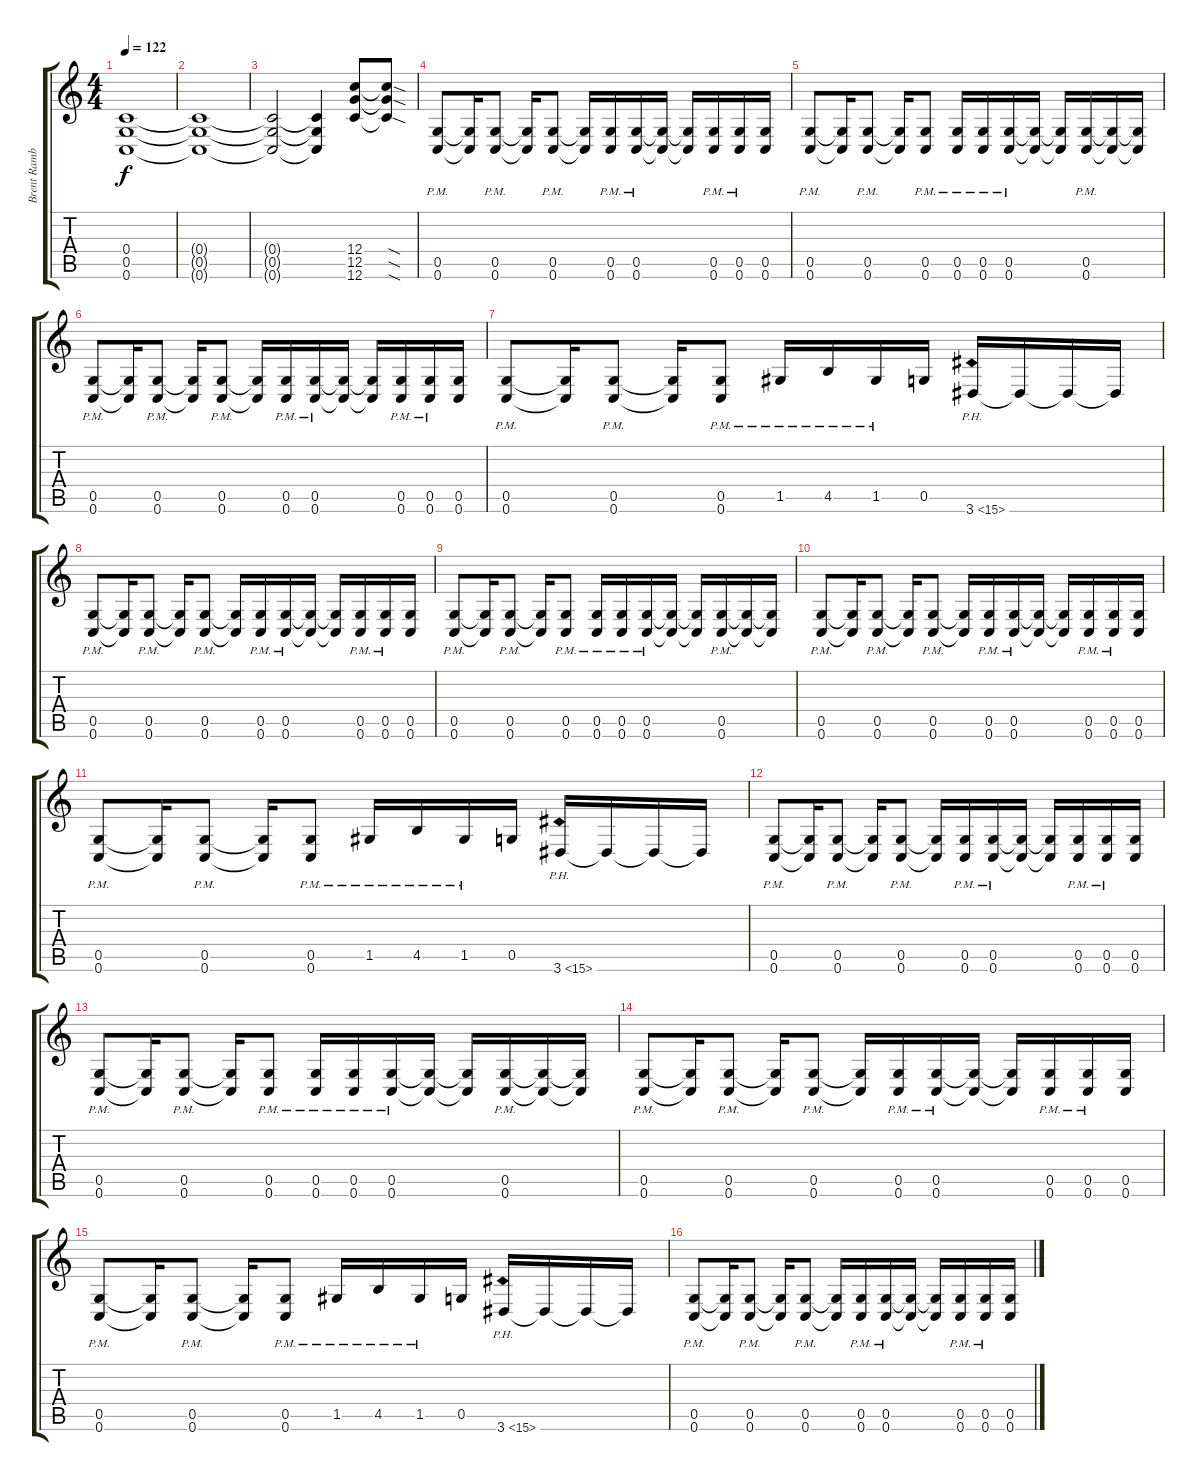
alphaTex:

\track ("Brent Rambler" "Brent Ramb") {instrument distortionguitar}
\staff {score tabs}
\tuning (D4 A3 F3 C3 G2 C2) {hide}
\ts (4 4)
\tempo 122
\clef g2
\ks c
(0.4{t} 0.5{t} 0.6{t}).1{dy f} |
(0.4{t} 0.5{t} 0.6{t}).1 |
(0.4{t} 0.5{t} 0.6{t}).2 (0.4{t} 0.5{t} 0.6{t}).4 (12.4 12.5 12.6).8 (12.4{sod t} 12.5{sod t} 12.6{sod t}).8 |
(0.5{pm} 0.6{pm}).8 (0.5{t} 0.6{t}).16 (0.5{pm} 0.6{pm}).8 (0.5{t} 0.6{t}).16 (0.5{pm} 0.6{pm}).8 (0.5{t} 0.6{t}).16 (0.5{pm} 0.6{pm}).16 (0.5{pm} 0.6{pm}).16 (0.5{t} 0.6{t}).16 (0.5{t} 0.6{t}).16 (0.5{pm} 0.6{pm}).16 (0.5{pm} 0.6{pm}).16 (0.5 0.6).16 |
(0.5{pm} 0.6{pm}).8 (0.5{t} 0.6{t}).16 (0.5{pm} 0.6{pm}).8 (0.5{t} 0.6{t}).16 (0.5{pm} 0.6{pm}).8 (0.5{pm} 0.6{pm}).16 (0.5{pm} 0.6{pm}).16 (0.5{pm} 0.6{pm}).16 (0.5{t} 0.6{t}).16 (0.5{t} 0.6{t}).16 (0.5{pm} 0.6{pm}).16 (0.5{t} 0.6{t}).16 (0.5{t} 0.6{t}).16 |
(0.5{pm} 0.6{pm}).8 (0.5{t} 0.6{t}).16 (0.5{pm} 0.6{pm}).8 (0.5{t} 0.6{t}).16 (0.5{pm} 0.6{pm}).8 (0.5{t} 0.6{t}).16 (0.5{pm} 0.6{pm}).16 (0.5{pm} 0.6{pm}).16 (0.5{t} 0.6{t}).16 (0.5{t} 0.6{t}).16 (0.5{pm} 0.6{pm}).16 (0.5{pm} 0.6{pm}).16 (0.5 0.6).16 |
(0.5{pm} 0.6{pm}).8 (0.5{t} 0.6{t}).16 (0.5{pm} 0.6{pm}).8 (0.5{t} 0.6{t}).16 (0.5{pm} 0.6{pm}).8 1.5{pm}.16 4.5{pm}.16 1.5{pm}.16 0.5.16 3.6{ph 12}.16 3.6{t}.16 3.6{t}.16 3.6{t}.16 |
(0.5{pm} 0.6{pm}).8 (0.5{t} 0.6{t}).16 (0.5{pm} 0.6{pm}).8 (0.5{t} 0.6{t}).16 (0.5{pm} 0.6{pm}).8 (0.5{t} 0.6{t}).16 (0.5{pm} 0.6{pm}).16 (0.5{pm} 0.6{pm}).16 (0.5{t} 0.6{t}).16 (0.5{t} 0.6{t}).16 (0.5{pm} 0.6{pm}).16 (0.5{pm} 0.6{pm}).16 (0.5 0.6).16 |
(0.5{pm} 0.6{pm}).8 (0.5{t} 0.6{t}).16 (0.5{pm} 0.6{pm}).8 (0.5{t} 0.6{t}).16 (0.5{pm} 0.6{pm}).8 (0.5{pm} 0.6{pm}).16 (0.5{pm} 0.6{pm}).16 (0.5{pm} 0.6{pm}).16 (0.5{t} 0.6{t}).16 (0.5{t} 0.6{t}).16 (0.5{pm} 0.6{pm}).16 (0.5{t} 0.6{t}).16 (0.5{t} 0.6{t}).16 |
(0.5{pm} 0.6{pm}).8 (0.5{t} 0.6{t}).16 (0.5{pm} 0.6{pm}).8 (0.5{t} 0.6{t}).16 (0.5{pm} 0.6{pm}).8 (0.5{t} 0.6{t}).16 (0.5{pm} 0.6{pm}).16 (0.5{pm} 0.6{pm}).16 (0.5{t} 0.6{t}).16 (0.5{t} 0.6{t}).16 (0.5{pm} 0.6{pm}).16 (0.5{pm} 0.6{pm}).16 (0.5 0.6).16 |
(0.5{pm} 0.6{pm}).8 (0.5{t} 0.6{t}).16 (0.5{pm} 0.6{pm}).8 (0.5{t} 0.6{t}).16 (0.5{pm} 0.6{pm}).8 1.5{pm}.16 4.5{pm}.16 1.5{pm}.16 0.5.16 3.6{ph 12}.16 3.6{t}.16 3.6{t}.16 3.6{t}.16 |
(0.5{pm} 0.6{pm}).8 (0.5{t} 0.6{t}).16 (0.5{pm} 0.6{pm}).8 (0.5{t} 0.6{t}).16 (0.5{pm} 0.6{pm}).8 (0.5{t} 0.6{t}).16 (0.5{pm} 0.6{pm}).16 (0.5{pm} 0.6{pm}).16 (0.5{t} 0.6{t}).16 (0.5{t} 0.6{t}).16 (0.5{pm} 0.6{pm}).16 (0.5{pm} 0.6{pm}).16 (0.5 0.6).16 |
(0.5{pm} 0.6{pm}).8 (0.5{t} 0.6{t}).16 (0.5{pm} 0.6{pm}).8 (0.5{t} 0.6{t}).16 (0.5{pm} 0.6{pm}).8 (0.5{pm} 0.6{pm}).16 (0.5{pm} 0.6{pm}).16 (0.5{pm} 0.6{pm}).16 (0.5{t} 0.6{t}).16 (0.5{t} 0.6{t}).16 (0.5{pm} 0.6{pm}).16 (0.5{t} 0.6{t}).16 (0.5{t} 0.6{t}).16 |
(0.5{pm} 0.6{pm}).8 (0.5{t} 0.6{t}).16 (0.5{pm} 0.6{pm}).8 (0.5{t} 0.6{t}).16 (0.5{pm} 0.6{pm}).8 (0.5{t} 0.6{t}).16 (0.5{pm} 0.6{pm}).16 (0.5{pm} 0.6{pm}).16 (0.5{t} 0.6{t}).16 (0.5{t} 0.6{t}).16 (0.5{pm} 0.6{pm}).16 (0.5{pm} 0.6{pm}).16 (0.5 0.6).16 |
(0.5{pm} 0.6{pm}).8 (0.5{t} 0.6{t}).16 (0.5{pm} 0.6{pm}).8 (0.5{t} 0.6{t}).16 (0.5{pm} 0.6{pm}).8 1.5{pm}.16 4.5{pm}.16 1.5{pm}.16 0.5.16 3.6{ph 12}.16 3.6{t}.16 3.6{t}.16 3.6{t}.16 |
(0.5{pm} 0.6{pm}).8 (0.5{t} 0.6{t}).16 (0.5{pm} 0.6{pm}).8 (0.5{t} 0.6{t}).16 (0.5{pm} 0.6{pm}).8 (0.5{t} 0.6{t}).16 (0.5{pm} 0.6{pm}).16 (0.5{pm} 0.6{pm}).16 (0.5{t} 0.6{t}).16 (0.5{t} 0.6{t}).16 (0.5{pm} 0.6{pm}).16 (0.5{pm} 0.6{pm}).16 (0.5 0.6).16
